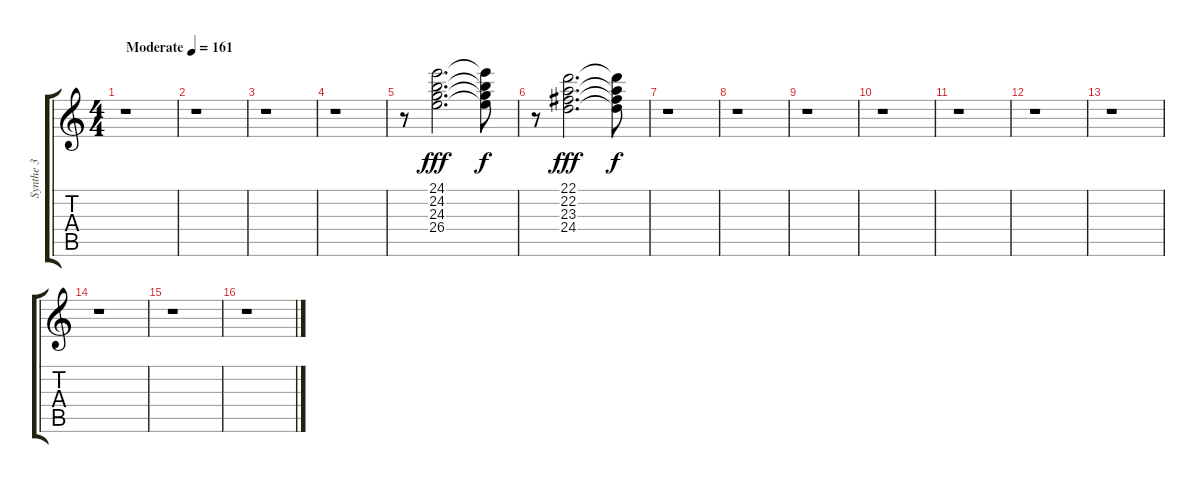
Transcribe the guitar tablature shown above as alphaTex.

\track ("Synthe 3" "Synthe 3") {instrument lead6voice}
\staff {score tabs}
\tuning (E4 B3 G3 D3 A2 E2) {hide}
\ts (4 4)
\tempo (161 "Moderate")
\clef g2
\ks c
r.1{dy fff instrument lead6voice} |
r.1 |
r.1 |
r.1 |
r.8{instrument stringensemble2} (24.1 24.2 24.3 26.4).2{d} (24.1{t} 24.2{t} 24.3{t} 26.4{t}).8{dy f} |
r.8 (22.1 22.2 23.3 24.4).2{d dy fff} (22.1{t} 22.2{t} 23.3{t} 24.4{t}).8{dy f} |
r.1 |
r.1 |
r.1 |
r.1 |
r.1 |
r.1 |
r.1 |
r.1 |
r.1 |
r.1
